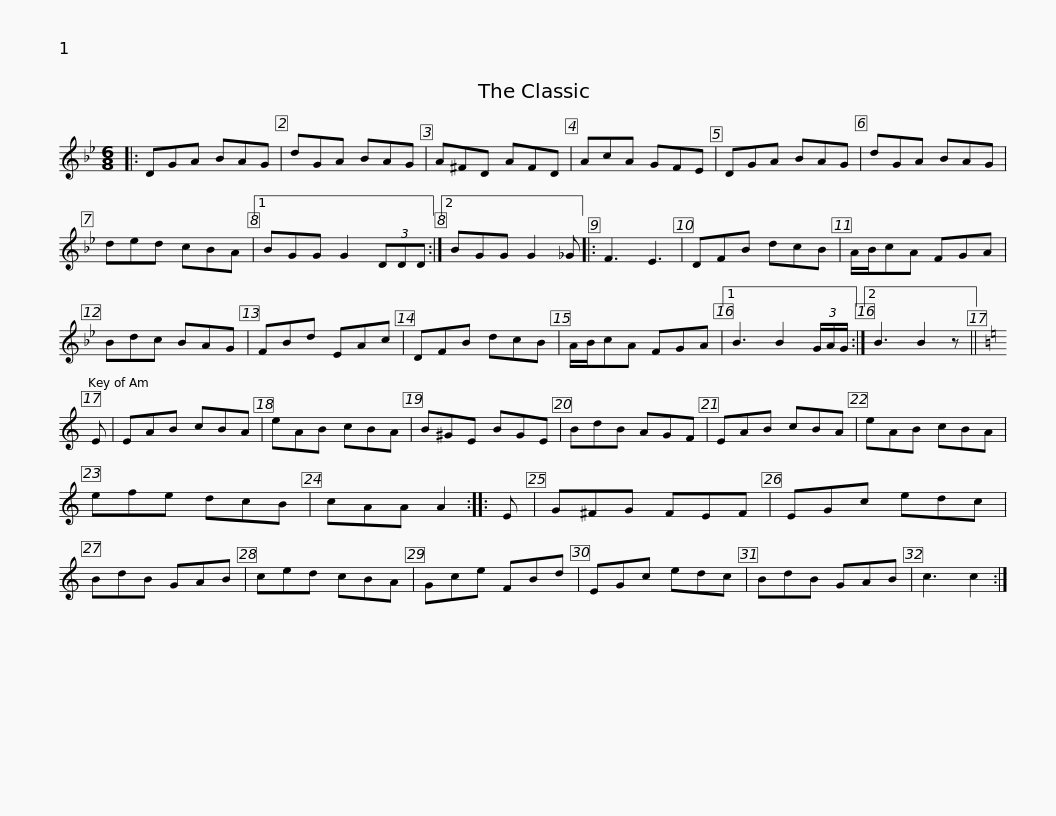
X:1
L:1/8
M:6/8
I:linebreak $
K:Gmin
V:1 treble
V:1
|: DGA BAG | dGA BAG | A^FD AFD | AcA GFE | DGA BAG | %5
 dGA BAG | ded cBA |1$ BGG G2 (3DDD :|2 BGG G2 _G |: F3 E3 | %10
 DFB dcB | A/B/cA FGA | Bdc BAG | FBd EAc |$ DFB dcB | %15
 A/B/cA FGA |1 B3 B2 (3G/A/G/ :|2 B3 B2 z ||[K:Amin] E | EAB cBA | %20
 eAB cBA | B^GE BGE |$ BdB AGF | EAB cBA | eAB cBA | %25
 efe dcB | cAA A2 :: E | G^FG FEF | EGc edc |$ %30
 BdB GAB | ced cBA | Gce FBd | EGc edc | BdB GAB | %35
 c3 c2 :| %36
